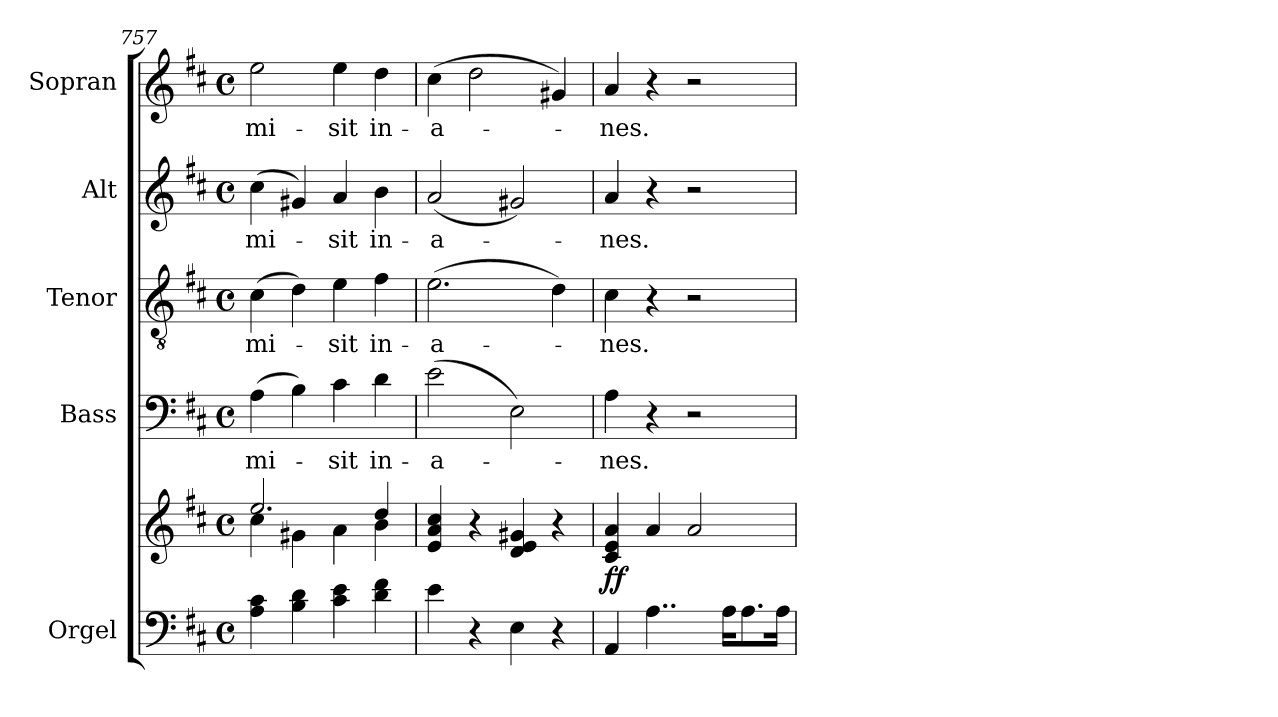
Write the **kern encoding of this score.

**kern	**kern	**dynam	**kern	**text	**kern	**text	**kern	**text	**kern	**text
*part5	*part5	*part5	*part4	*part4	*part3	*part3	*part2	*part2	*part1	*part1
*staff6	*staff5	*staff5/6	*staff4	*staff4	*staff3	*staff3	*staff2	*staff2	*staff1	*staff1
*I"Orgel	*	*	*I"Bass	*	*I"Tenor	*	*I"Alt	*	*I"Sopran	*
*I'Org.	*	*	*I'B.	*	*I'T.	*	*I'A.	*	*I'S.	*
*clefF4	*clefG2	*	*clefF4	*	*clefGv2	*	*clefG2	*	*clefG2	*
*k[f#c#]	*k[f#c#]	*	*k[f#c#]	*	*k[f#c#]	*	*k[f#c#]	*	*k[f#c#]	*
*D:	*D:	*	*D:	*	*D:	*	*D:	*	*D:	*
*M4/4	*M4/4	*	*M4/4	*	*M4/4	*	*M4/4	*	*M4/4	*
*met(c)	*met(c)	*	*met(c)	*	*met(c)	*	*met(c)	*	*met(c)	*
=757	=757	=757	=757	=757	=757	=757	=757	=757	=757	=757
*	*^	*	*	*	*	*	*	*	*	*
!	!	!	!	!	!LO:LY:b	!	!LO:LY:b	!	!LO:LY:b	!	!LO:LY:b
4A\ 4c#\	2.ee/	4cc#\	.	(>4A\	-mi-	(>4c#\	-mi-	(>4cc#\	-mi-	2ee\	-mi-
4B\ 4d\	.	4g#X\	.	4B\)	.	4d\)	.	4g#X/)	.	.	.
!	!	!	!	!	!LO:LY:b	!	!LO:LY:b	!	!LO:LY:b	!	!LO:LY:b
4c#\ 4e\	.	4a\	.	4c#\	-sit	4e\	-sit	4a/	-sit	4ee\	-sit
!	!	!	!	!	!LO:LY:b	!	!LO:LY:b	!	!LO:LY:b	!	!LO:LY:b
4d\ 4f#\	4dd/	4b\	.	4d\	in-	4f#\	in-	4b\	in-	4dd\	in-
=758	=758	=758	=758	=758	=758	=758	=758	=758	=758	=758	=758
!	!	!	!	!	!LO:LY:b	!	!LO:LY:b	!	!LO:LY:b	!	!LO:LY:b
*	*v	*v	*	*	*	*	*	*	*	*	*
4e\	4e/ 4a/ 4cc#/	.	(>2e\	-a-	(>2.e\	-a-	(<2a/	-a-	(>4cc#\	-a-
4r	4r	.	.	.	.	.	.	.	2dd\	.
4E\	4d/ 4e/ 4g#X/	.	2E\)	.	.	.	2g#X/)	.	.	.
4r	4r	.	.	.	4d\)	.	.	.	4g#X/)	.
=759	=759	=759	=759	=759	=759	=759	=759	=759	=759	=759
!	!	!LO:DY:b	!	!LO:LY:b	!	!LO:LY:b	!	!LO:LY:b	!	!LO:LY:b
4AA/	4c#/ 4e/ 4a/	ff	4A\	-nes.	4c#\	-nes.	4a/	-nes.	4a/	-nes.
4..A\	4a/	.	4r	.	4r	.	4r	.	4r	.
.	2a/	.	2r	.	2r	.	2r	.	2r	.
16A\KL	.	.	.	.	.	.	.	.	.	.
8.A\	.	.	.	.	.	.	.	.	.	.
16A\Jk	.	.	.	.	.	.	.	.	.	.
=	=	=	=	=	=	=	=	=	=	=
*-	*-	*-	*-	*-	*-	*-	*-	*-	*-	*-
